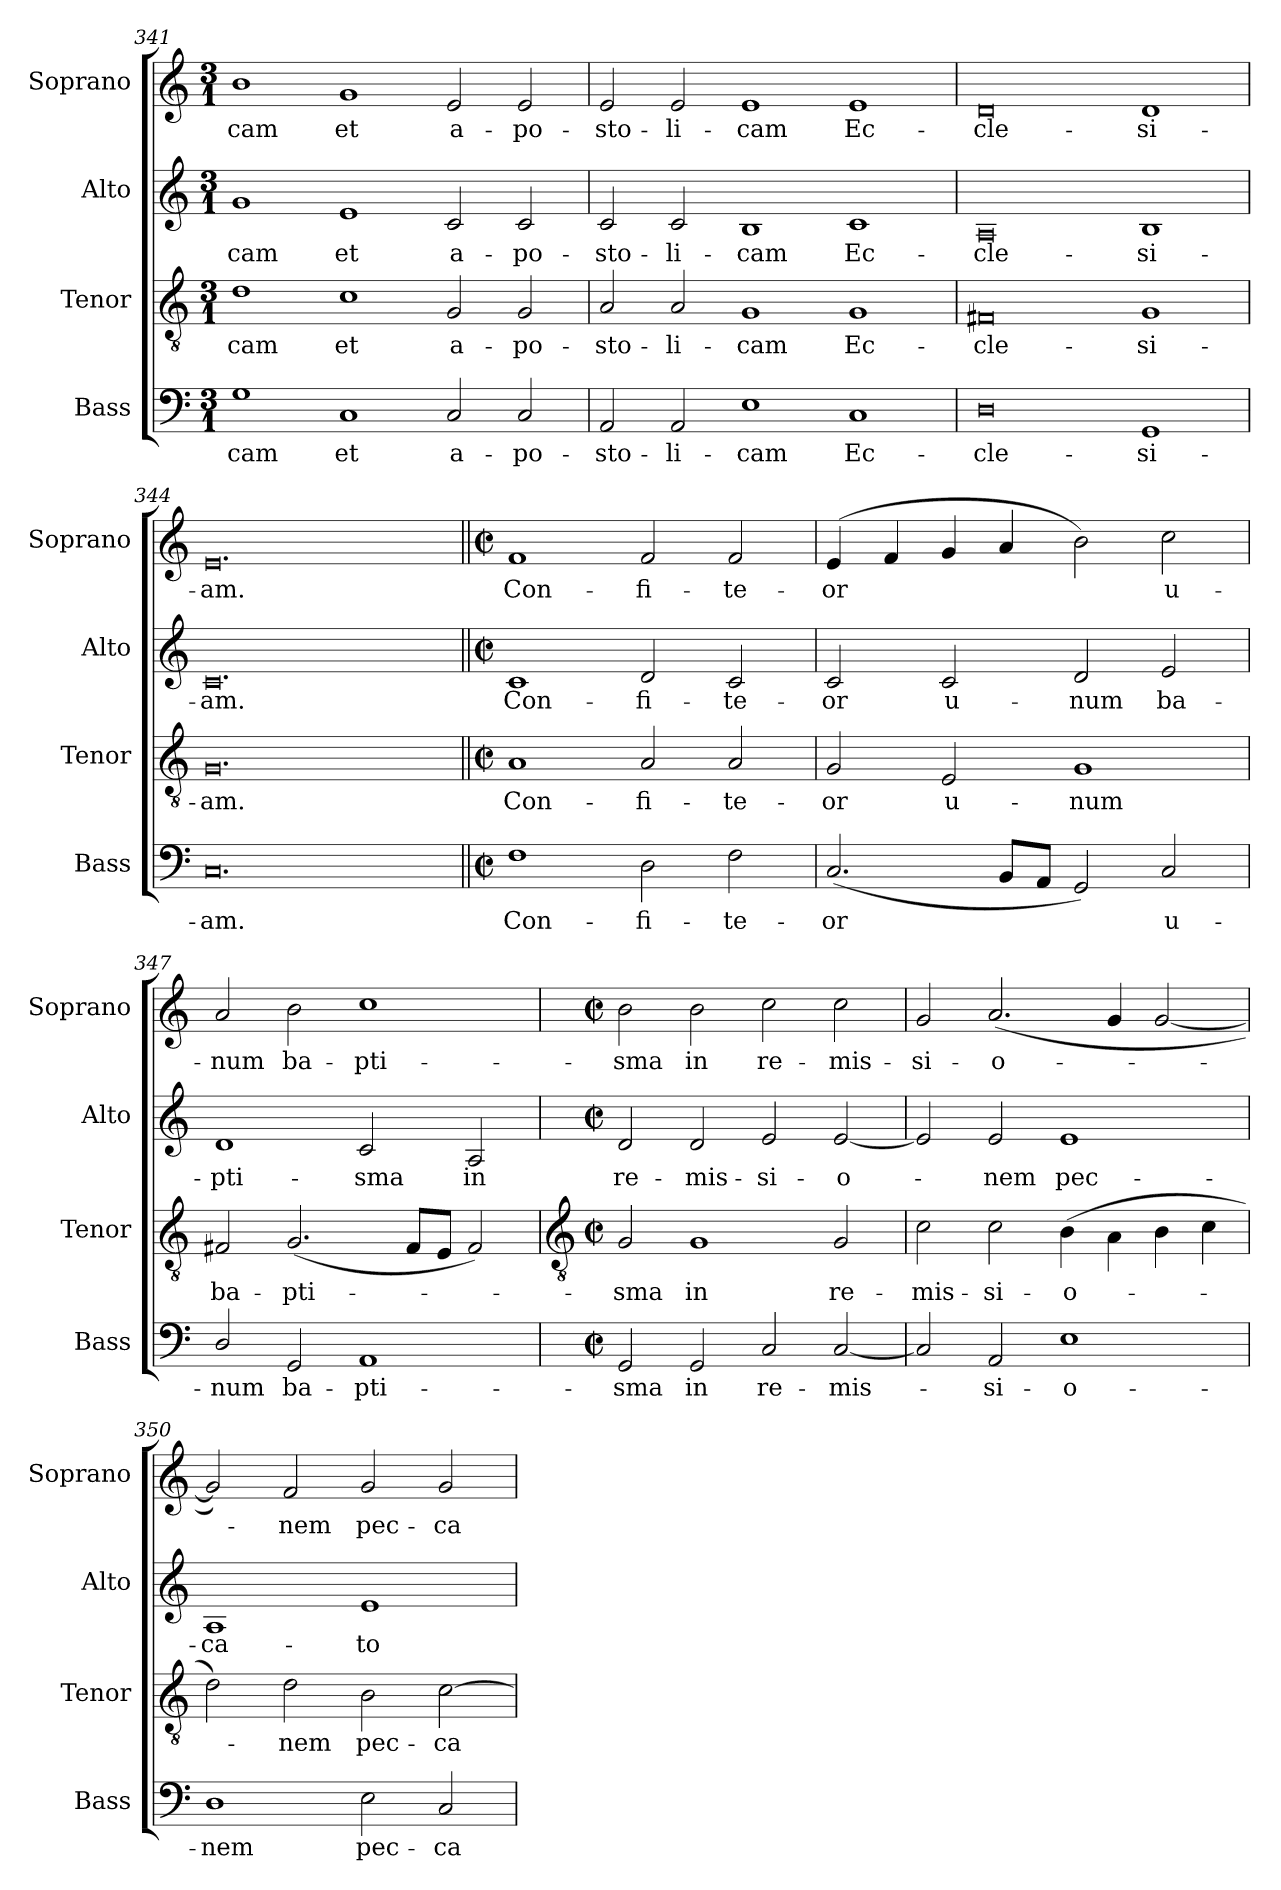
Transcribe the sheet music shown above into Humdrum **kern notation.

**kern	**text	**kern	**text	**kern	**text	**kern	**text
*part4	*part4	*part3	*part3	*part2	*part2	*part1	*part1
*staff4	*staff4	*staff3	*staff3	*staff2	*staff2	*staff1	*staff1
*I"Bass	*	*I"Tenor	*	*I"Alto	*	*I"Soprano	*
*I'Bass	*	*I'Tenor	*	*I'Alto	*	*I'Soprano	*
!!LO:LB:g=z
*clefF4	*	*clefGv2	*	*clefG2	*	*clefG2	*
*k[]	*	*k[]	*	*k[]	*	*k[]	*
*C:	*	*C:	*	*C:	*	*C:	*
*M3/1	*	*M3/1	*	*M3/1	*	*M3/1	*
=341	=341	=341	=341	=341	=341	=341	=341
!	!LO:LY:b	!	!LO:LY:b	!	!LO:LY:b	!	!LO:LY:b
1G	-cam	1d	-cam	1g	-cam	1b	-cam
!	!LO:LY:b	!	!LO:LY:b	!	!LO:LY:b	!	!LO:LY:b
1C	et	1c	et	1e	et	1g	et
!	!LO:LY:b	!	!LO:LY:b	!	!LO:LY:b	!	!LO:LY:b
2C	a-	2G	a-	2c	a-	2e	a-
!	!LO:LY:b	!	!LO:LY:b	!	!LO:LY:b	!	!LO:LY:b
2C	-po-	2G	-po-	2c	-po-	2e	-po-
=342	=342	=342	=342	=342	=342	=342	=342
!	!LO:LY:b	!	!LO:LY:b	!	!LO:LY:b	!	!LO:LY:b
2AA	-sto-	2A	-sto-	2c	-sto-	2e	-sto-
!	!LO:LY:b	!	!LO:LY:b	!	!LO:LY:b	!	!LO:LY:b
2AA	-li-	2A	-li-	2c	-li-	2e	-li-
!	!LO:LY:b	!	!LO:LY:b	!	!LO:LY:b	!	!LO:LY:b
1E	-cam	1G	-cam	1B	-cam	1e	-cam
!	!LO:LY:b	!	!LO:LY:b	!	!LO:LY:b	!	!LO:LY:b
1C	Ec-	1G	Ec-	1c	Ec-	1e	Ec-
=343	=343	=343	=343	=343	=343	=343	=343
!	!LO:LY:b	!	!LO:LY:b	!	!LO:LY:b	!	!LO:LY:b
0D	-cle-	0F#X	-cle-	0A	-cle-	0d	-cle-
!	!LO:LY:b	!	!LO:LY:b	!	!LO:LY:b	!	!LO:LY:b
1GG	-si-	1G	-si-	1B	-si-	1d	-si-
=344	=344	=344	=344	=344	=344	=344	=344
!	!LO:LY:b	!	!LO:LY:b	!	!LO:LY:b	!	!LO:LY:b
0.C	-am.	0.G	-am.	0.c	-am.	0.e	-am.
=345||	=345||	=345||	=345||	=345||	=345||	=345||	=345||
*M4/2	*	*M4/2	*	*M4/2	*	*M4/2	*
*met(c|)	*	*met(c|)	*	*met(c|)	*	*met(c|)	*
!	!LO:LY:b	!	!LO:LY:b	!	!LO:LY:b	!	!LO:LY:b
1F	Con-	1A	Con-	1c	Con-	1f	Con-
!	!LO:LY:b	!	!LO:LY:b	!	!LO:LY:b	!	!LO:LY:b
2D	-fi-	2A	-fi-	2d	-fi-	2f	-fi-
!	!LO:LY:b	!	!LO:LY:b	!	!LO:LY:b	!	!LO:LY:b
2F	-te-	2A	-te-	2c	-te-	2f	-te-
=346	=346	=346	=346	=346	=346	=346	=346
!	!LO:LY:b	!	!LO:LY:b	!	!LO:LY:b	!	!LO:LY:b
(<2.C	-or	2G	-or	2c	-or	(<4e	-or
.	.	.	.	.	.	4f	.
!	!	!	!LO:LY:b	!	!LO:LY:b	!	!
.	.	2E	u-	2c	u-	4g	.
8BBL	.	.	.	.	.	4a	.
8AAJ	.	.	.	.	.	.	.
!	!	!	!LO:LY:b	!	!LO:LY:b	!	!
2GG)	.	1G	-num	2d	-num	2b)	.
!	!LO:LY:b	!	!	!	!LO:LY:b	!	!LO:LY:b
2C	u-	.	.	2e	ba-	2cc	u-
=347	=347	=347	=347	=347	=347	=347	=347
!	!LO:LY:b	!	!LO:LY:b	!	!LO:LY:b	!	!LO:LY:b
2D/	-num	2F#X	ba-	1d	-pti-	2a	-num
!	!LO:LY:b	!	!LO:LY:b	!	!	!	!LO:LY:b
2GG	ba-	(<2.G	-pti-	.	.	2b	ba-
!	!LO:LY:b	!	!	!	!LO:LY:b	!	!LO:LY:b
1AA	-pti-	.	.	2c	-sma	1cc	-pti-
.	.	8F#L	.	.	.	.	.
.	.	8EJ	.	.	.	.	.
!	!	!	!	!	!LO:LY:b	!	!
.	.	2F#)	.	2A	in	.	.
!!LO:LB:g=z
=348	=348	=348	=348	=348	=348	=348	=348
*	*	*clefGv2	*	*	*	*	*
*M4/2	*	*M4/2	*	*M4/2	*	*M4/2	*
*met(c|)	*	*met(c|)	*	*met(c|)	*	*met(c|)	*
!	!LO:LY:b	!	!LO:LY:b	!	!LO:LY:b	!	!LO:LY:b
2GG	-sma	2G	sma	2d	re-	2b	-sma
!	!LO:LY:b	!	!LO:LY:b	!	!LO:LY:b	!	!LO:LY:b
2GG	in	1G	in	2d	-mis-	2b	in
!	!LO:LY:b	!	!	!	!LO:LY:b	!	!LO:LY:b
2C	re-	.	.	2e	-si-	2cc	re-
!	!LO:LY:b	!	!LO:LY:b	!	!LO:LY:b	!	!LO:LY:b
[2C	-mis-	2G	re-	[2e	-o-	2cc	-mis-
=349	=349	=349	=349	=349	=349	=349	=349
!	!	!	!LO:LY:b	!	!	!	!LO:LY:b
2C]	.	2c	-mis-	2e]	.	2g	-si-
!	!LO:LY:b	!	!LO:LY:b	!	!LO:LY:b	!	!LO:LY:b
2AA	si-	2c	-si-	2e	nem	(<2.a	-o-
!	!LO:LY:b	!	!LO:LY:b	!	!LO:LY:b	!	!
1E	-o-	(>4B	-o-	1e	pec-	.	.
.	.	4A\	.	.	.	4g	.
.	.	4B	.	.	.	[2g	.
.	.	4c	.	.	.	.	.
=350	=350	=350	=350	=350	=350	=350	=350
!	!LO:LY:b	!	!	!	!LO:LY:b	!	!
1D	-nem	2d)	.	1A	-ca-	2g])	.
!	!	!	!LO:LY:b	!	!	!	!LO:LY:b
.	.	2d	nem	.	.	2f	nem
!	!LO:LY:b	!	!LO:LY:b	!	!LO:LY:b	!	!LO:LY:b
2E	pec-	2B	pec-	1e	-to-	2g	pec-
!	!LO:LY:b	!	!LO:LY:b	!	!	!	!LO:LY:b
2C	-ca-	[2c	-ca-	.	.	2g	-ca-
=	=	=	=	=	=	=	=
*-	*-	*-	*-	*-	*-	*-	*-
